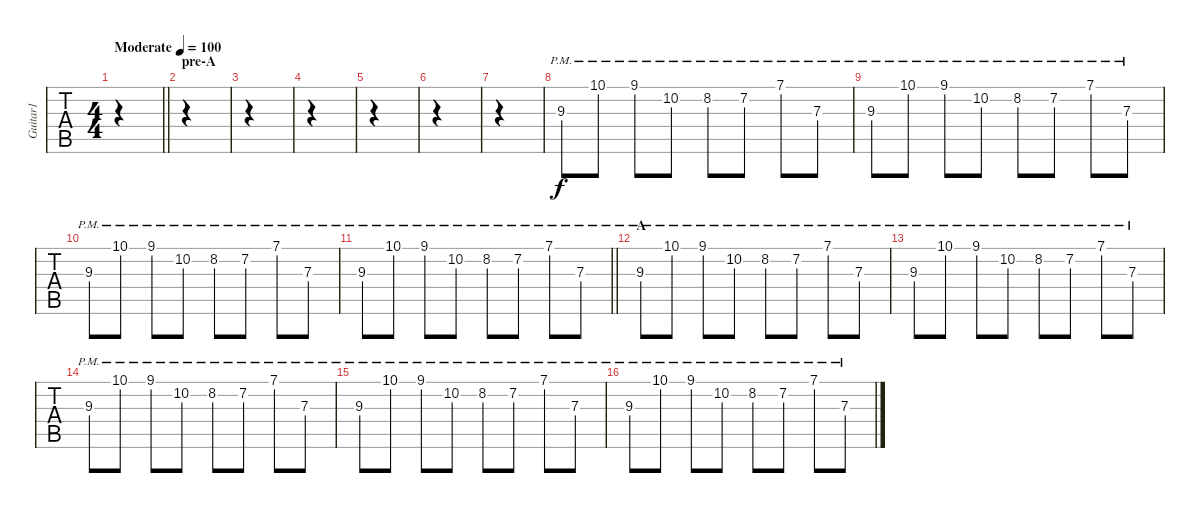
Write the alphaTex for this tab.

\track ("Guitar1" "Guitar1") {instrument overdrivenguitar}
\staff {tabs}
\tuning (E4 B3 G3 D3 A2 D2) {hide}
\ts (4 4)
\tempo (100 "Moderate")
\clef g2
\barLineRight lightlight
\ks bminor
|
\section ("" "pre-A")
|
|
|
|
|
|
9.3{pm}.8 10.1{pm}.8 9.1{pm}.8 10.2{pm}.8 8.2{pm}.8 7.2{pm}.8 7.1{pm}.8 7.3{pm}.8 |
9.3{pm}.8 10.1{pm}.8 9.1{pm}.8 10.2{pm}.8 8.2{pm}.8 7.2{pm}.8 7.1{pm}.8 7.3{pm}.8 |
9.3{pm}.8 10.1{pm}.8 9.1{pm}.8 10.2{pm}.8 8.2{pm}.8 7.2{pm}.8 7.1{pm}.8 7.3{pm}.8 |
\barLineRight lightlight
9.3{pm}.8 10.1{pm}.8 9.1{pm}.8 10.2{pm}.8 8.2{pm}.8 7.2{pm}.8 7.1{pm}.8 7.3{pm}.8 |
\section ("" "A")
9.3{pm}.8 10.1{pm}.8 9.1{pm}.8 10.2{pm}.8 8.2{pm}.8 7.2{pm}.8 7.1{pm}.8 7.3{pm}.8 |
9.3{pm}.8 10.1{pm}.8 9.1{pm}.8 10.2{pm}.8 8.2{pm}.8 7.2{pm}.8 7.1{pm}.8 7.3{pm}.8 |
9.3{pm}.8 10.1{pm}.8 9.1{pm}.8 10.2{pm}.8 8.2{pm}.8 7.2{pm}.8 7.1{pm}.8 7.3{pm}.8 |
9.3{pm}.8 10.1{pm}.8 9.1{pm}.8 10.2{pm}.8 8.2{pm}.8 7.2{pm}.8 7.1{pm}.8 7.3{pm}.8 |
9.3{pm}.8 10.1{pm}.8 9.1{pm}.8 10.2{pm}.8 8.2{pm}.8 7.2{pm}.8 7.1{pm}.8 7.3{pm}.8
